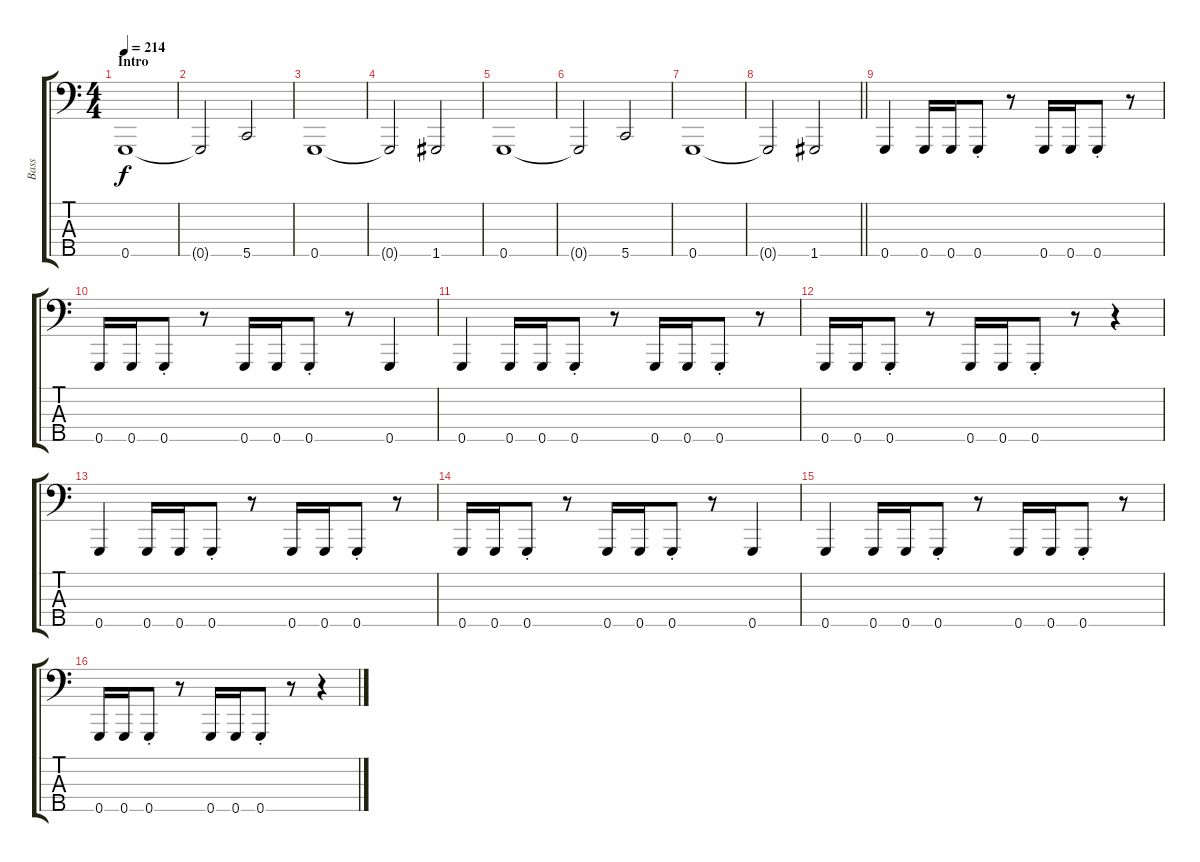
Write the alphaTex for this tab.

\track ("Bass" "Bass") {instrument electricbasspick}
\staff {score tabs}
\tuning (F2 C2 G1 D1 G0) {hide}
\ts (4 4)
\section ("" "Intro")
\tempo 214
\clef f4
\ks c
0.5.1{dy f} |
0.5{t}.2 5.5.2 |
0.5.1 |
0.5{t}.2 1.5.2 |
0.5.1 |
0.5{t}.2 5.5.2 |
0.5.1 |
\barLineRight lightlight
0.5{t}.2 1.5.2 |
\section ("" "")
0.5.4 0.5.16 0.5.16 0.5{st}.8 r.8 0.5.16 0.5.16{beam merge} 0.5{st}.8 r.8 |
0.5.16 0.5.16 0.5{st}.8 r.8 0.5.16 0.5.16{beam merge} 0.5{st}.8 r.8 0.5.4 |
0.5.4 0.5.16 0.5.16 0.5{st}.8 r.8 0.5.16 0.5.16{beam merge} 0.5{st}.8 r.8 |
0.5.16 0.5.16 0.5{st}.8 r.8 0.5.16 0.5.16{beam merge} 0.5{st}.8 r.8 r.4 |
0.5.4 0.5.16 0.5.16 0.5{st}.8 r.8 0.5.16 0.5.16{beam merge} 0.5{st}.8 r.8 |
0.5.16 0.5.16 0.5{st}.8 r.8 0.5.16 0.5.16{beam merge} 0.5{st}.8 r.8 0.5.4 |
0.5.4 0.5.16 0.5.16 0.5{st}.8 r.8 0.5.16 0.5.16{beam merge} 0.5{st}.8 r.8 |
0.5.16 0.5.16 0.5{st}.8 r.8 0.5.16 0.5.16{beam merge} 0.5{st}.8 r.8 r.4
